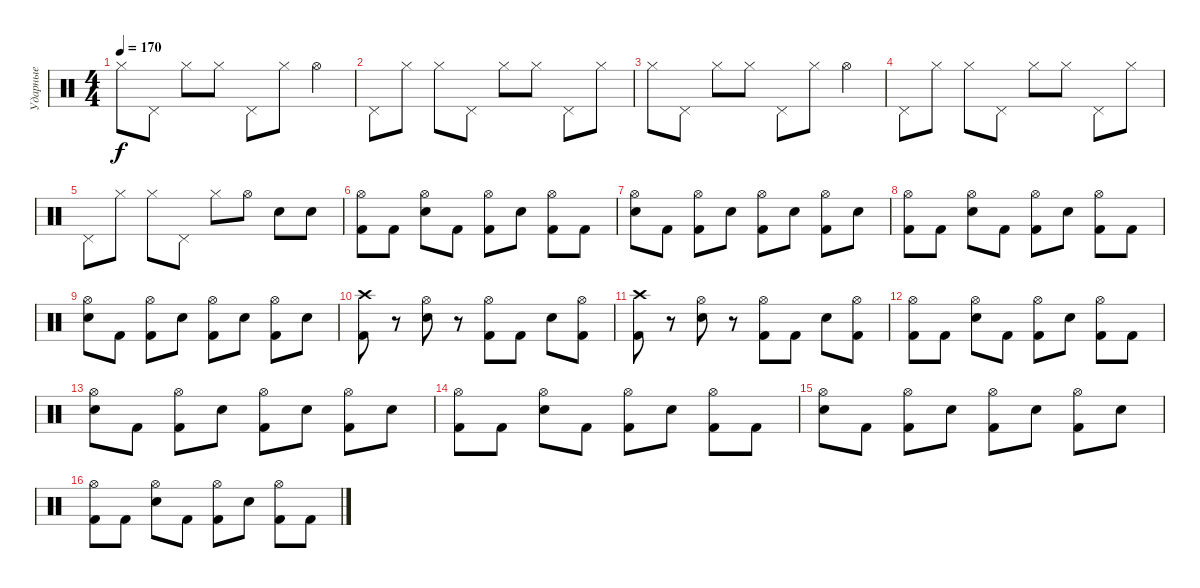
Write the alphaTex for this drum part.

\track ("Ударные" "Ударные") {instrument percussion}
\staff {score}
\articulation defaults
\ts (4 4)
\tempo 170
\clef neutral
\ks c "Hi-Hat (closed)".8{dy f} "Pedal Hi-Hat (hit)".8 "Hi-Hat (closed)".8 "Hi-Hat (closed)".8 "Pedal Hi-Hat (hit)".8 "Hi-Hat (closed)".8 "Hi-Hat (open)".4
|
"Pedal Hi-Hat (hit)".8{volume 16} "Hi-Hat (closed)".8 "Hi-Hat (closed)".8 "Pedal Hi-Hat (hit)".8 "Hi-Hat (closed)".8 "Hi-Hat (closed)".8 "Pedal Hi-Hat (hit)".8 "Hi-Hat (closed)".8 |
"Hi-Hat (closed)".8 "Pedal Hi-Hat (hit)".8 "Hi-Hat (closed)".8 "Hi-Hat (closed)".8 "Pedal Hi-Hat (hit)".8 "Hi-Hat (closed)".8 "Hi-Hat (open)".4 |
"Pedal Hi-Hat (hit)".8{volume 16} "Hi-Hat (closed)".8 "Hi-Hat (closed)".8 "Pedal Hi-Hat (hit)".8 "Hi-Hat (closed)".8 "Hi-Hat (closed)".8 "Pedal Hi-Hat (hit)".8 "Hi-Hat (closed)".8 |
"Pedal Hi-Hat (hit)".8{volume 16} "Hi-Hat (closed)".8 "Hi-Hat (closed)".8 "Pedal Hi-Hat (hit)".8 "Hi-Hat (closed)".8 "Hi-Hat (open)".8 "Electric Snare (hit)".8 "Electric Snare (hit)".8 |
("Kick (hit) 2" "Hi-Hat (open)").8 "Kick (hit) 2".8 ("Electric Snare (hit)" "Hi-Hat (open)").8 "Kick (hit) 2".8 ("Kick (hit) 2" "Hi-Hat (open)").8 "Electric Snare (hit)".8 ("Kick (hit) 2" "Hi-Hat (open)").8 "Kick (hit) 2".8 |
("Electric Snare (hit)" "Hi-Hat (open)").8 "Kick (hit) 2".8 ("Kick (hit) 2" "Hi-Hat (open)").8 "Electric Snare (hit)".8 ("Kick (hit) 2" "Hi-Hat (open)").8 "Electric Snare (hit)".8 ("Kick (hit) 2" "Hi-Hat (open)").8 "Electric Snare (hit)".8 |
("Kick (hit) 2" "Hi-Hat (open)").8 "Kick (hit) 2".8 ("Electric Snare (hit)" "Hi-Hat (open)").8 "Kick (hit) 2".8 ("Kick (hit) 2" "Hi-Hat (open)").8 "Electric Snare (hit)".8 ("Kick (hit) 2" "Hi-Hat (open)").8 "Kick (hit) 2".8 |
("Electric Snare (hit)" "Hi-Hat (open)").8 "Kick (hit) 2".8 ("Kick (hit) 2" "Hi-Hat (open)").8 "Electric Snare (hit)".8 ("Kick (hit) 2" "Hi-Hat (open)").8 "Electric Snare (hit)".8 ("Kick (hit) 2" "Hi-Hat (open)").8 "Electric Snare (hit)".8 |
("Kick (hit) 2" "Crash high (hit)").8 r.8 ("Electric Snare (hit)" "Hi-Hat (open)").8 r.8 ("Kick (hit) 2" "Hi-Hat (open)").8 "Kick (hit) 2".8 "Electric Snare (hit)".8 ("Kick (hit) 2" "Hi-Hat (open)").8 |
("Kick (hit) 2" "Crash high (hit)").8 r.8 ("Electric Snare (hit)" "Hi-Hat (open)").8 r.8 ("Kick (hit) 2" "Hi-Hat (open)").8 "Kick (hit) 2".8 "Electric Snare (hit)".8 ("Kick (hit) 2" "Hi-Hat (open)").8 |
("Kick (hit) 2" "Hi-Hat (open)").8 "Kick (hit) 2".8 ("Electric Snare (hit)" "Hi-Hat (open)").8 "Kick (hit) 2".8 ("Kick (hit) 2" "Hi-Hat (open)").8 "Electric Snare (hit)".8 ("Kick (hit) 2" "Hi-Hat (open)").8 "Kick (hit) 2".8 |
("Electric Snare (hit)" "Hi-Hat (open)").8 "Kick (hit) 2".8 ("Kick (hit) 2" "Hi-Hat (open)").8 "Electric Snare (hit)".8 ("Kick (hit) 2" "Hi-Hat (open)").8 "Electric Snare (hit)".8 ("Kick (hit) 2" "Hi-Hat (open)").8 "Electric Snare (hit)".8 |
("Kick (hit) 2" "Hi-Hat (open)").8 "Kick (hit) 2".8 ("Electric Snare (hit)" "Hi-Hat (open)").8 "Kick (hit) 2".8 ("Kick (hit) 2" "Hi-Hat (open)").8 "Electric Snare (hit)".8 ("Kick (hit) 2" "Hi-Hat (open)").8 "Kick (hit) 2".8 |
("Electric Snare (hit)" "Hi-Hat (open)").8 "Kick (hit) 2".8 ("Kick (hit) 2" "Hi-Hat (open)").8 "Electric Snare (hit)".8 ("Kick (hit) 2" "Hi-Hat (open)").8 "Electric Snare (hit)".8 ("Kick (hit) 2" "Hi-Hat (open)").8 "Electric Snare (hit)".8 |
("Kick (hit) 2" "Hi-Hat (open)").8 "Kick (hit) 2".8 ("Electric Snare (hit)" "Hi-Hat (open)").8 "Kick (hit) 2".8 ("Kick (hit) 2" "Hi-Hat (open)").8 "Electric Snare (hit)".8 ("Kick (hit) 2" "Hi-Hat (open)").8 "Kick (hit) 2".8
